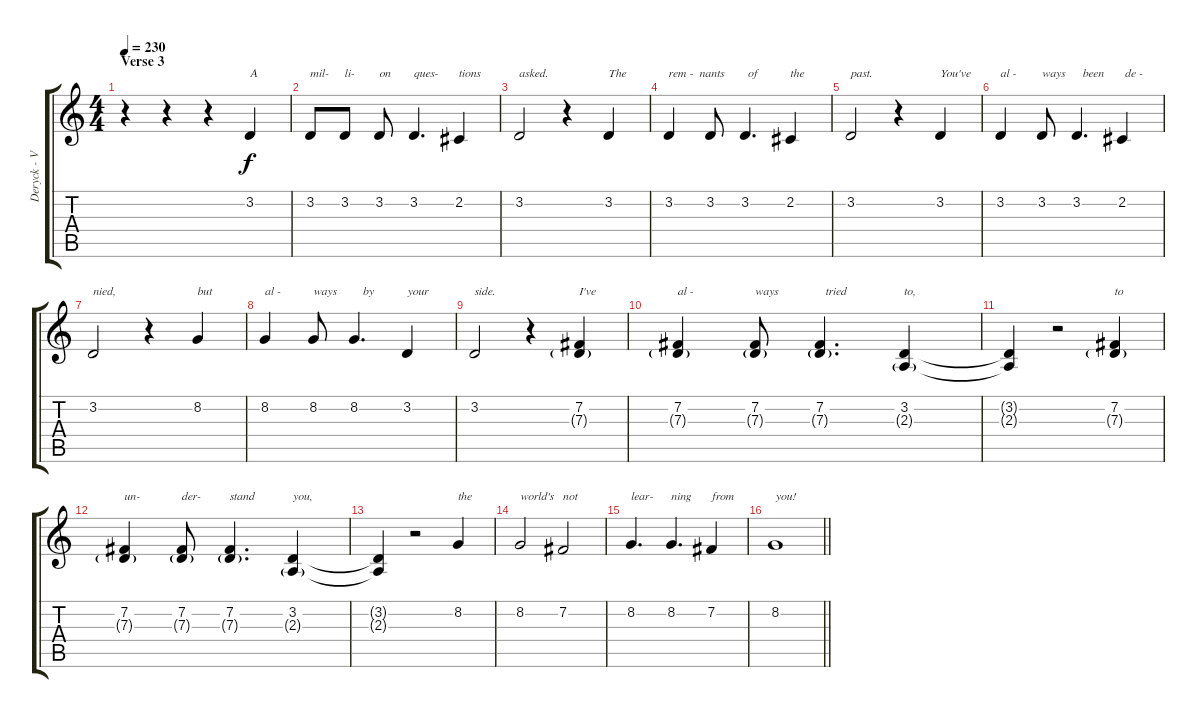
\track ("Deryck - Vocal" "Deryck - V") {instrument altosax}
\staff {score tabs}
\tuning (E4 B3 G3 D3 A2 E2) {hide}
\ts (4 4)
\section ("" "Verse 3")
\tempo 230
\clef g2
\ks c
r.4{dy f} r.4 r.4 3.2.4{txt "A"} |
3.2.8{txt "mil-"} 3.2.8{txt "li- "} 3.2.8{txt "on"} 3.2.4{d txt "ques-"} 2.2.4{txt "tions"} |
3.2.2{txt "asked."} r.4 3.2.4{txt "The"} |
3.2.4{txt "rem -  nants"} 3.2.8 3.2.4{d txt " of"} 2.2.4{txt "the"} |
3.2.2{txt "past."} r.4 3.2.4{txt "You've"} |
3.2.4{txt "al -"} 3.2.8{txt "ways"} 3.2.4{d txt "  been"} 2.2.4{txt " de -"} |
3.2.2{txt "nied,"} r.4 8.2.4{txt "but"} |
8.2.4{txt "al -"} 8.2.8{txt "ways"} 8.2.4{d txt "   by"} 3.2.4{txt "your"} |
3.2.2{txt "side."} r.4 (7.2 7.3{g}).4{txt "I've"} |
(7.2 7.3{g}).4{txt "al - "} (7.2 7.3{g}).8{txt "ways"} (7.2 7.3{g}).4{d txt "  tried"} (3.2 2.3{g}).4{txt "to,"} |
(3.2{t} 2.3{t}).4 r.2 (7.2 7.3{g}).4{txt "to"} |
(7.2 7.3{g}).4{txt "un-"} (7.2 7.3{g}).8{txt "der-"} (7.2 7.3{g}).4{d txt "stand"} (3.2 2.3{g}).4{txt "you,"} |
(3.2{t} 2.3{t}).4 r.2 8.2.4{txt "the"} |
8.2.2{txt "world's"} 7.2.2{txt "not"} |
8.2.4{d txt "lear-"} 8.2.4{d txt "ning"} 7.2.4{txt "from"} |
\barLineRight lightlight
8.2.1{txt "you!"}
